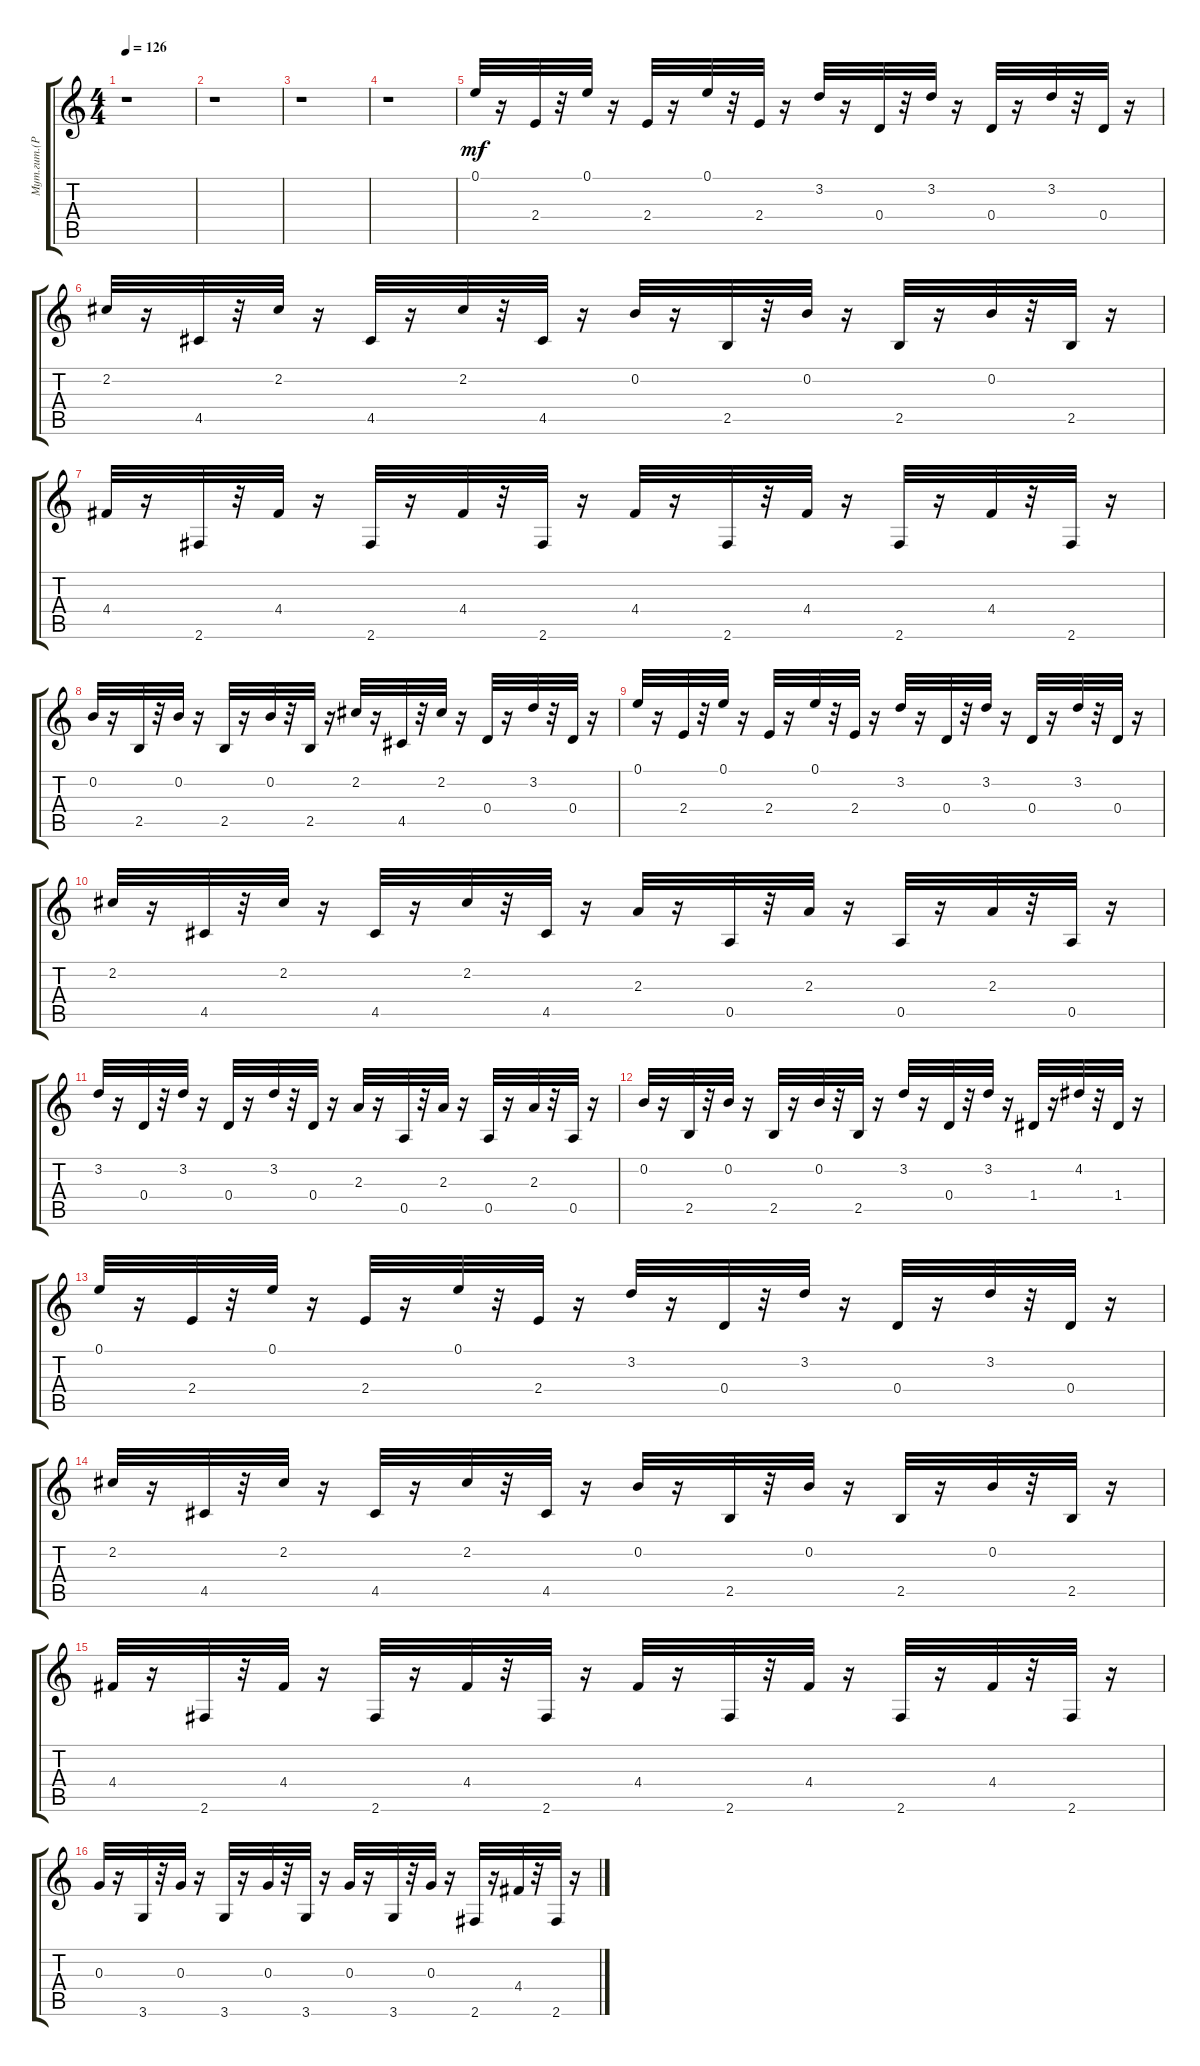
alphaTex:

\track ("Мут.гит.(Р324)" "Мут.гит.(Р") {instrument electricguitarmuted}
\staff {score tabs}
\tuning (E4 B3 G3 D3 A2 E2) {hide}
\ts (4 4)
\tempo 126
\clef g2
\ks c
r.1{dy mf} |
r.1 |
r.1 |
r.1 |
0.1.32 r.16 2.4.32 r.32 0.1.32 r.16 2.4.32 r.16 0.1.32 r.32 2.4.32 r.16 3.2.32 r.16 0.4.32 r.32 3.2.32 r.16 0.4.32 r.16 3.2.32 r.32 0.4.32 r.16 |
2.2.32 r.16 4.5.32 r.32 2.2.32 r.16 4.5.32 r.16 2.2.32 r.32 4.5.32 r.16 0.2.32 r.16 2.5.32 r.32 0.2.32 r.16 2.5.32 r.16 0.2.32 r.32 2.5.32 r.16 |
4.4.32 r.16 2.6.32 r.32 4.4.32 r.16 2.6.32 r.16 4.4.32 r.32 2.6.32 r.16 4.4.32 r.16 2.6.32 r.32 4.4.32 r.16 2.6.32 r.16 4.4.32 r.32 2.6.32 r.16 |
0.2.32 r.16 2.5.32 r.32 0.2.32 r.16 2.5.32 r.16 0.2.32 r.32 2.5.32 r.16 2.2.32 r.16 4.5.32 r.32 2.2.32 r.16 0.4.32 r.16 3.2.32 r.32 0.4.32 r.16 |
0.1.32 r.16 2.4.32 r.32 0.1.32 r.16 2.4.32 r.16 0.1.32 r.32 2.4.32 r.16 3.2.32 r.16 0.4.32 r.32 3.2.32 r.16 0.4.32 r.16 3.2.32 r.32 0.4.32 r.16 |
2.2.32 r.16 4.5.32 r.32 2.2.32 r.16 4.5.32 r.16 2.2.32 r.32 4.5.32 r.16 2.3.32 r.16 0.5.32 r.32 2.3.32 r.16 0.5.32 r.16 2.3.32 r.32 0.5.32 r.16 |
3.2.32 r.16 0.4.32 r.32 3.2.32 r.16 0.4.32 r.16 3.2.32 r.32 0.4.32 r.16 2.3.32 r.16 0.5.32 r.32 2.3.32 r.16 0.5.32 r.16 2.3.32 r.32 0.5.32 r.16 |
0.2.32 r.16 2.5.32 r.32 0.2.32 r.16 2.5.32 r.16 0.2.32 r.32 2.5.32 r.16 3.2.32 r.16 0.4.32 r.32 3.2.32 r.16 1.4.32 r.16 4.2.32 r.32 1.4.32 r.16 |
0.1.32 r.16 2.4.32 r.32 0.1.32 r.16 2.4.32 r.16 0.1.32 r.32 2.4.32 r.16 3.2.32 r.16 0.4.32 r.32 3.2.32 r.16 0.4.32 r.16 3.2.32 r.32 0.4.32 r.16 |
2.2.32 r.16 4.5.32 r.32 2.2.32 r.16 4.5.32 r.16 2.2.32 r.32 4.5.32 r.16 0.2.32 r.16 2.5.32 r.32 0.2.32 r.16 2.5.32 r.16 0.2.32 r.32 2.5.32 r.16 |
4.4.32 r.16 2.6.32 r.32 4.4.32 r.16 2.6.32 r.16 4.4.32 r.32 2.6.32 r.16 4.4.32 r.16 2.6.32 r.32 4.4.32 r.16 2.6.32 r.16 4.4.32 r.32 2.6.32 r.16 |
0.3.32 r.16 3.6.32 r.32 0.3.32 r.16 3.6.32 r.16 0.3.32 r.32 3.6.32 r.16 0.3.32 r.16 3.6.32 r.32 0.3.32 r.16 2.6.32 r.16 4.4.32 r.32 2.6.32 r.16
